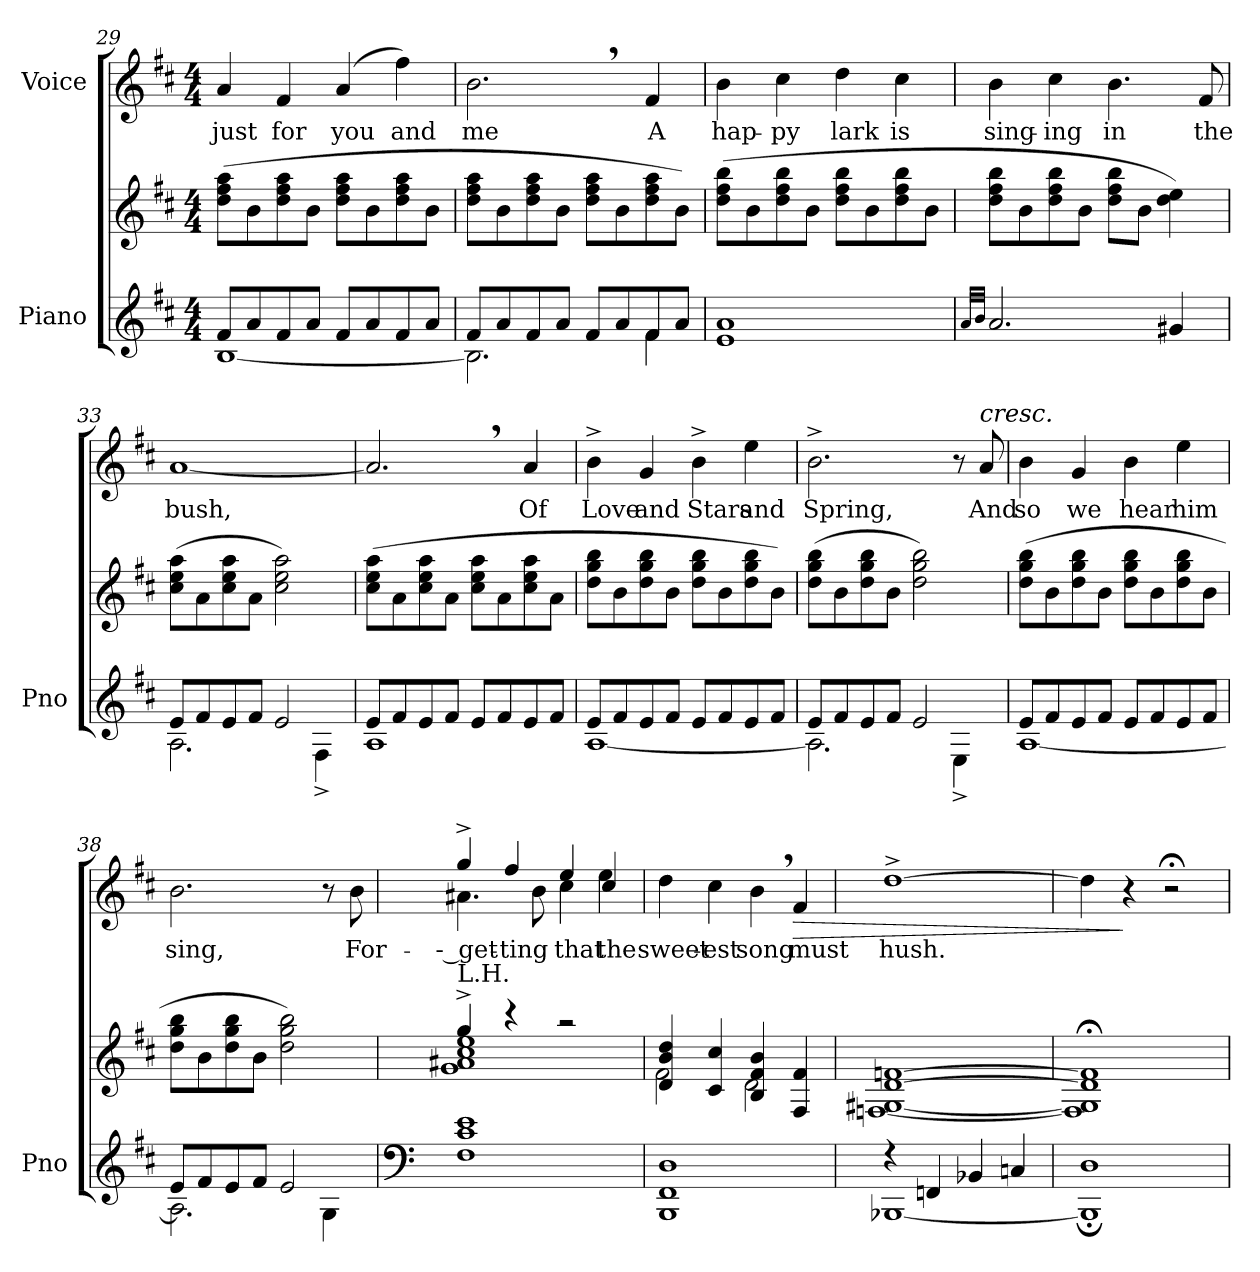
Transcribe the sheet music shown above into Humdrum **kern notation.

**kern	**kern	**kern	**text	**dynam
*part2	*part2	*part1	*part1	*part1
*staff3	*staff2	*staff1	*staff1	*staff1
*I"Piano	*	*I"Voice	*	*
*I'Pno	*	*	*	*
*clefG2	*clefG2	*clefG2	*	*
*k[f#c#]	*k[f#c#]	*k[f#c#]	*	*
*M4/4	*M4/4	*M4/4	*	*
=29	=29	=29	=29	=29
*^	*	*	*	*
8f#/L	[1B	(8dd\ 8ff#\ 8aa\L	4a/	just	.
8a/	.	8b\	.	.	.
8f#/	.	8dd\ 8ff#\ 8aa\	4f#/	for	.
8a/J	.	8b\J	.	.	.
8f#/L	.	8dd\ 8ff#\ 8aa\L	(4a/	you	.
8a/	.	8b\	.	.	.
8f#/	.	8dd\ 8ff#\ 8aa\	4ff#\)	and	.
8a/J	.	8b\J	.	.	.
=30	=30	=30	=30	=30	=30
8f#/L	2.B\]	8dd\ 8ff#\ 8aa\L	2.b,\	me	.
8a/	.	8b\	.	.	.
8f#/	.	8dd\ 8ff#\ 8aa\	.	.	.
8a/J	.	8b\J	.	.	.
8f#/L	.	8dd\ 8ff#\ 8aa\L	.	.	.
8a/	.	8b\	.	.	.
8f#/	4f#\	8dd\ 8ff#\ 8aa\	4f#/	A	.
8a/J	.	8b\J)	.	.	.
*v	*v	*	*	*	*
=31	=31	=31	=31	=31
1e 1a	(8dd\ 8ff#\ 8bb\L	4b\	hap-	.
.	8b\	.	.	.
.	8dd\ 8ff#\ 8bb\	4cc#\	-py	.
.	8b\J	.	.	.
.	8dd\ 8ff#\ 8bb\L	4dd\	lark	.
.	8b\	.	.	.
.	8dd\ 8ff#\ 8bb\	4cc#\	is	.
.	8b\J	.	.	.
=32	=32	=32	=32	=32
32qa/LLL	.	.	.	.
32qb/JJJ	.	.	.	.
2.a/	8dd\ 8ff#\ 8bb\L	4b\	sing-	.
.	8b\	.	.	.
.	8dd\ 8ff#\ 8bb\	4cc#\	-ing	.
.	8b\J	.	.	.
.	8dd\ 8ff#\ 8bb\L	4.b\	in	.
.	8b\J	.	.	.
4g#X/	4dd\ 4ee\)	.	.	.
.	.	8f#/	the	.
=33	=33	=33	=33	=33
*^	*	*	*	*
8e/L	2.A\	(8cc#\ 8ee\ 8aa\L	[1a	bush,	.
8f#/	.	8a\	.	.	.
8e/	.	8cc#\ 8ee\ 8aa\	.	.	.
8f#/J	.	8a\J	.	.	.
2e/	.	2cc#\ 2ee\ 2aa\)	.	.	.
.	4F#^\	.	.	.	.
=34	=34	=34	=34	=34	=34
8e/L	1A	(8cc#\ 8ee\ 8aa\L	2.a,/]	.	.
8f#/	.	8a\	.	.	.
8e/	.	8cc#\ 8ee\ 8aa\	.	.	.
8f#/J	.	8a\J	.	.	.
8e/L	.	8cc#\ 8ee\ 8aa\L	.	.	.
8f#/	.	8a\	.	.	.
8e/	.	8cc#\ 8ee\ 8aa\	4a/	Of	.
8f#/J	.	8a\J	.	.	.
=35	=35	=35	=35	=35	=35
8e/L	[1A	8dd\ 8gg\ 8bb\L	4b^\	Love	.
8f#/	.	8b\	.	.	.
8e/	.	8dd\ 8gg\ 8bb\	4g/	and	.
8f#/J	.	8b\J	.	.	.
8e/L	.	8dd\ 8gg\ 8bb\L	4b^\	Stars	.
8f#/	.	8b\	.	.	.
8e/	.	8dd\ 8gg\ 8bb\	4ee\	and	.
8f#/J	.	8b\J)	.	.	.
=36	=36	=36	=36	=36	=36
8e/L	2.A\]	(8dd\ 8gg\ 8bb\L	2.b^\	Spring,	.
8f#/	.	8b\	.	.	.
8e/	.	8dd\ 8gg\ 8bb\	.	.	.
8f#/J	.	8b\J	.	.	.
2e/	.	2dd\ 2gg\ 2bb\)	.	.	.
.	4E^\	.	8r	.	.
!	!	!	!LO:TX:a:i:t=cresc.	!	!
.	.	.	8a/	And	.
=37	=37	=37	=37	=37	=37
8e/L	[1A	(8dd\ 8gg\ 8bb\L	4b\	so	.
8f#/	.	8b\	.	.	.
8e/	.	8dd\ 8gg\ 8bb\	4g/	we	.
8f#/J	.	8b\J	.	.	.
8e/L	.	8dd\ 8gg\ 8bb\L	4b\	hear	.
8f#/	.	8b\	.	.	.
8e/	.	8dd\ 8gg\ 8bb\	4ee\	him	.
8f#/J	.	8b\J	.	.	.
=38	=38	=38	=38	=38	=38
8e/L	2.A\]	8dd\ 8gg\ 8bb\L	2.b\	sing,	.
8f#/	.	8b\	.	.	.
8e/	.	8dd\ 8gg\ 8bb\	.	.	.
8f#/J	.	8b\J	.	.	.
2e/	.	2dd\ 2gg\ 2bb\)	.	.	.
.	4G\	.	8r	.	.
.	.	.	8b\	For-	.
*v	*v	*	*	*	*
=39	=39	=39	=39	=39
*clefF4	*	*	*	*
*	*^	*^	*	*
!	!LO:TX:a:t=L.H.	!	!	!	!	!
1F# 1c# 1e	4gg^/	1g 1a#X 1cc# 1ee	4gg^/	4.a#X!\	-- get-	.
.	4r	.	4ff#/	.	-ting	.
.	.	.	.	8b!\	.	.
.	2r	.	4ee/	4cc#!\	that	.
.	.	.	4cc#/	4ee!\	the	.
*	*	*	*v	*v	*	*
=40	=40	=40	=40	=40	=40
1BBB 1FF# 1D	4d/ 4b/ 4dd/	2f#\	4dd\	sweet-	.
.	4c#/ 4cc#/	.	4cc#\	-est	.
.	4B/ 4f#/ 4b/	2d\	4b,\	song	.
!	!	!	!	!	!LO:HP:b
.	4F#/ 4f#/	.	4f#/	must	>
=41	=41	=41	=41	=41	=41
*^	*	*	*	*	*
4r	[1BBB-X	[1d [1fn	[1Fn [1G#X	[1dd^	hush.	.
4FFn/	.	.	.	.	.	.
4BB-X/	.	.	.	.	.	.
4Cn/	.	.	.	.	.	.
=42	=42	=42	=42	=42	=42	=42
1D	1BBB-;]	1d];< 1f];<	1F] 1G#]	4dd\]	.	.
.	.	.	.	4r	.	]
.	.	.	.	2r;<	.	.
*v	*v	*	*	*	*	*
*	*v	*v	*	*	*
=	=	=	=	=
*-	*-	*-	*-	*-
